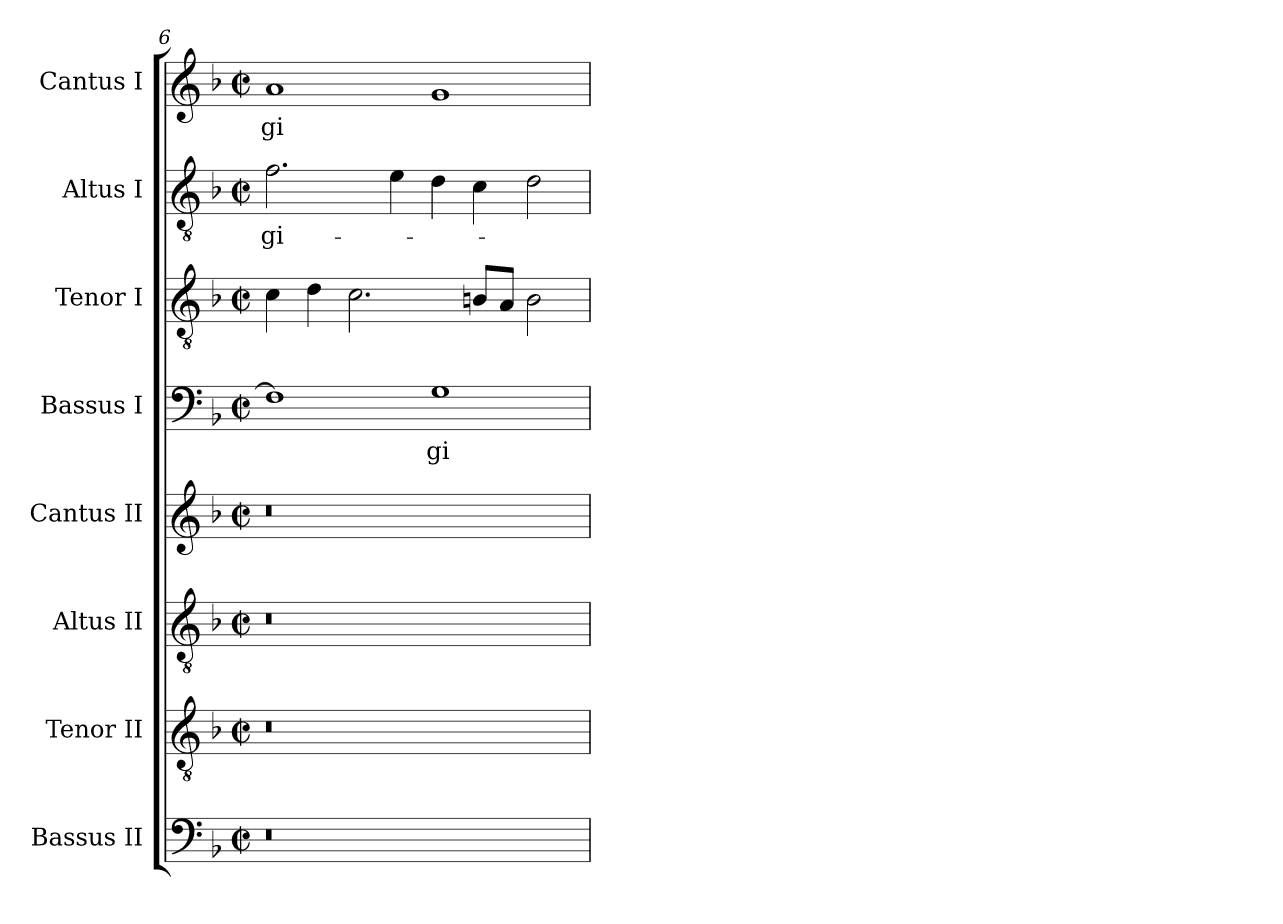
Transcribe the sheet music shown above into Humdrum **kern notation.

**kern	**kern	**kern	**kern	**kern	**text	**kern	**kern	**text	**kern	**text
*part8	*part7	*part6	*part5	*part4	*part4	*part3	*part2	*part2	*part1	*part1
*staff8	*staff7	*staff6	*staff5	*staff4	*staff4	*staff3	*staff2	*staff2	*staff1	*staff1
*I"Bassus II	*I"Tenor II	*I"Altus II	*I"Cantus II	*I"Bassus I	*	*I"Tenor I	*I"Altus I	*	*I"Cantus I	*
*clefF4	*clefGv2	*clefGv2	*clefG2	*clefF4	*	*clefGv2	*clefGv2	*	*clefG2	*
*k[b-]	*k[b-]	*k[b-]	*k[b-]	*k[b-]	*	*k[b-]	*k[b-]	*	*k[b-]	*
*F:	*F:	*F:	*F:	*F:	*	*F:	*F:	*	*F:	*
*M2/2	*M2/2	*M2/2	*M2/2	*M2/2	*	*M2/2	*M2/2	*	*M2/2	*
*met(c|)	*met(c|)	*met(c|)	*met(c|)	*met(c|)	*	*met(c|)	*met(c|)	*	*met(c|)	*
=6	=6	=6	=6	=6	=6	=6	=6	=6	=6	=6
!	!	!	!	!	!	!	!	!LO:LY:b:cj	!	!LO:LY:b:cj
0r	0r	0r	0r	1F]	.	4c\	2.f\	-gi-	1a	gi
.	.	.	.	.	.	4d\	.	.	.	.
.	.	.	.	.	.	2.c\	.	.	.	.
.	.	.	.	.	.	.	4e\	.	.	.
!	!	!	!	!	!LO:LY:b:cj	!	!	!	!	!
.	.	.	.	1G	gi	.	4d\	.	1g	.
.	.	.	.	.	.	8Bn/L	4c\	.	.	.
.	.	.	.	.	.	8A/J	.	.	.	.
.	.	.	.	.	.	2B\	2d\	.	.	.
=	=	=	=	=	=	=	=	=	=	=
*-	*-	*-	*-	*-	*-	*-	*-	*-	*-	*-
